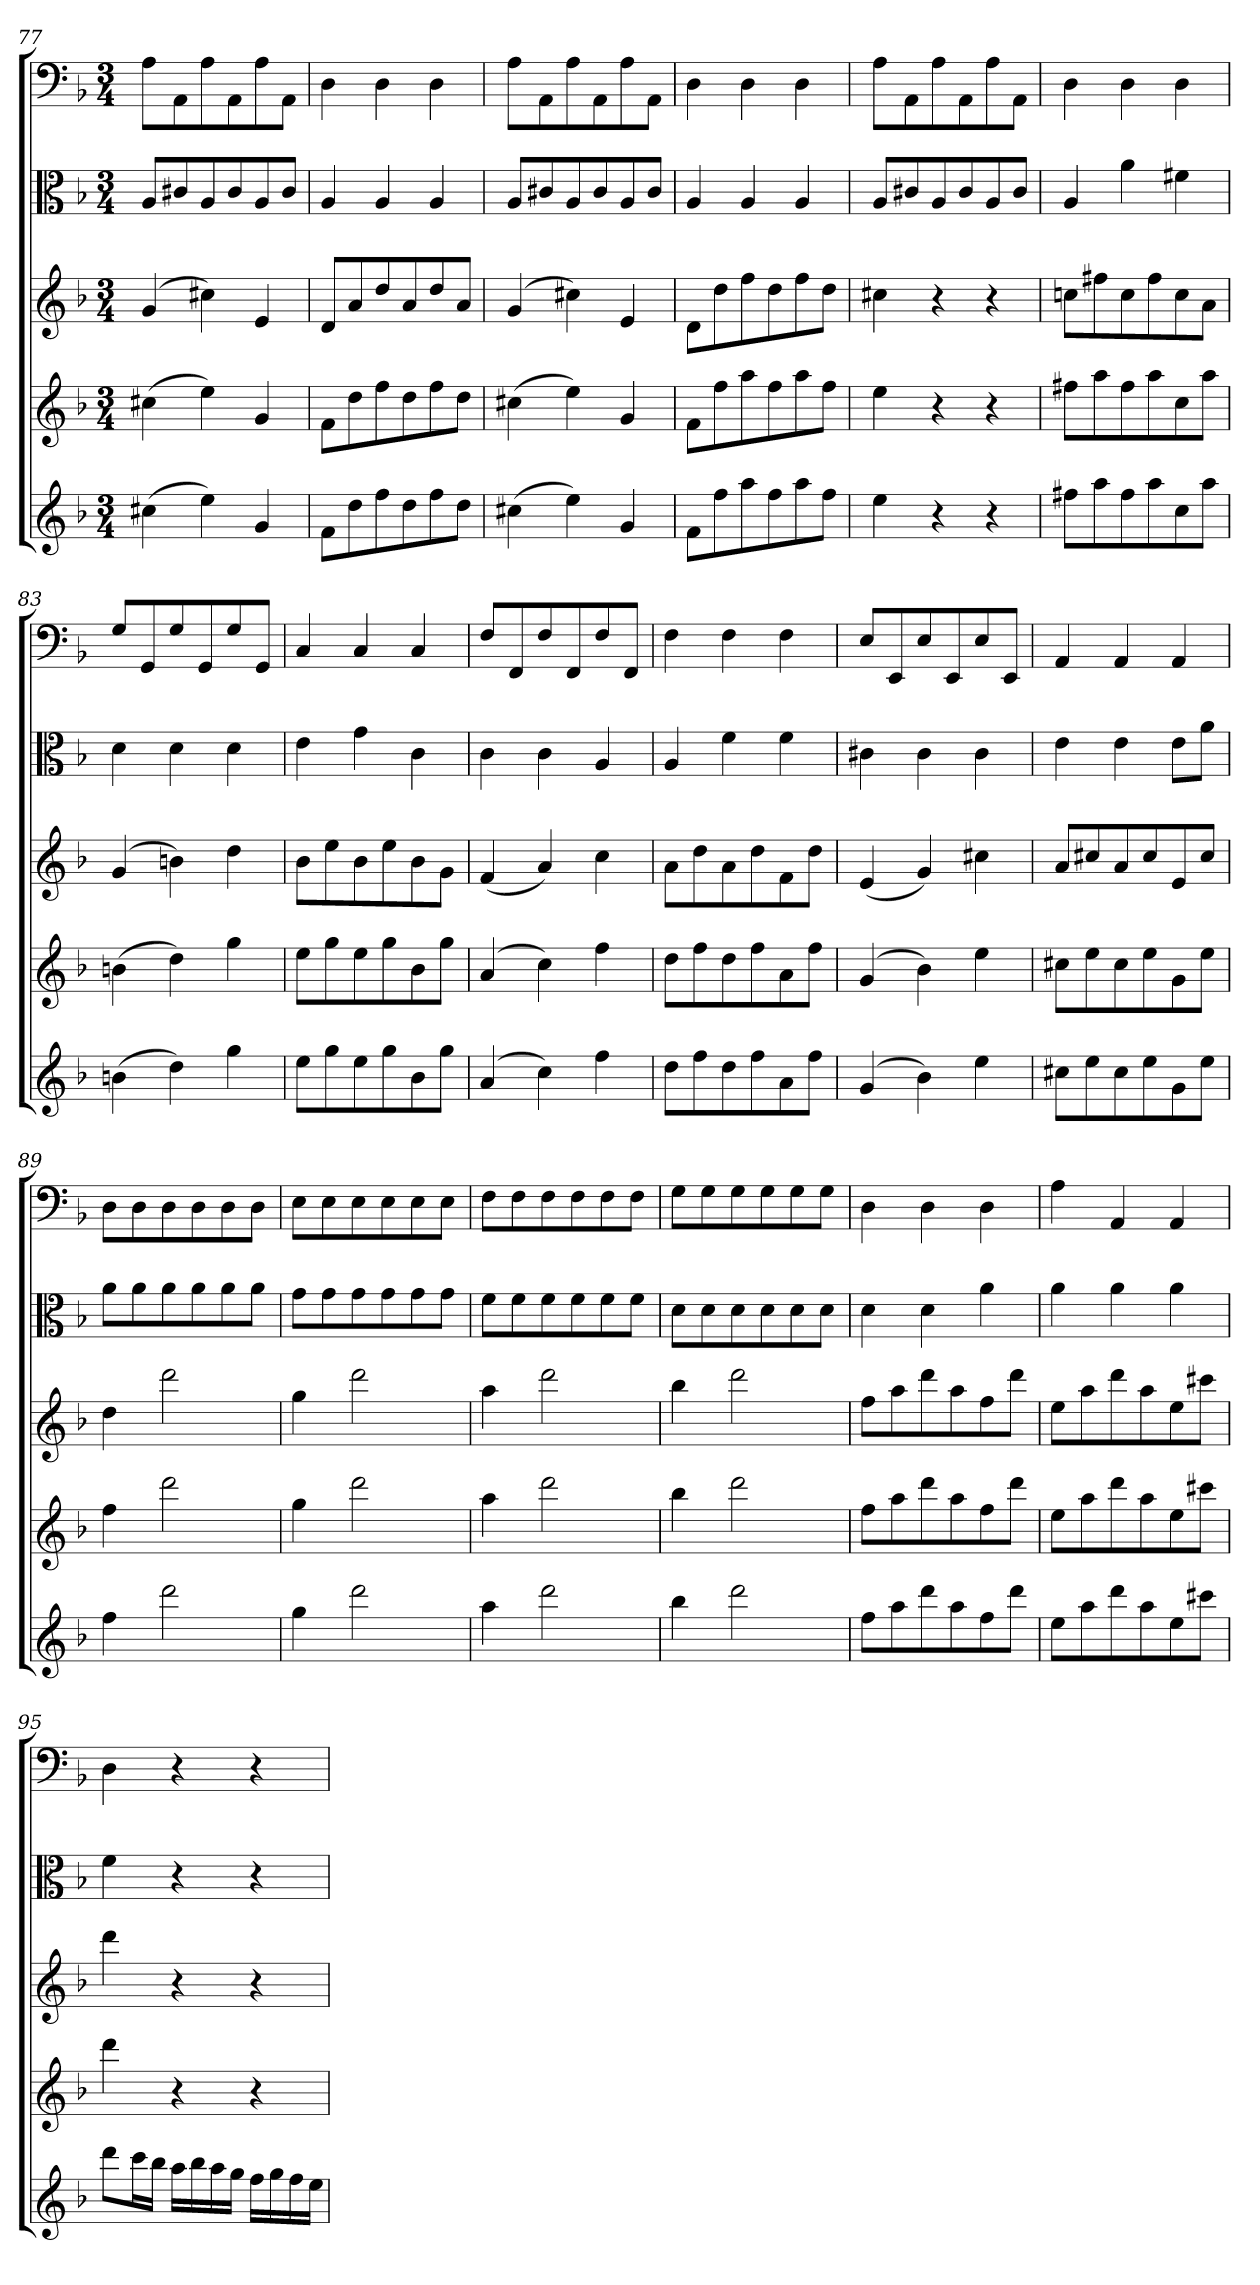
**kern	**kern	**kern	**kern	**kern
*part5	*part4	*part3	*part2	*part1
*staff5	*staff4	*staff3	*staff2	*staff1
*clefG2	*clefG2	*clefG2	*clefC3	*clefF4
*k[b-]	*k[b-]	*k[b-]	*k[b-]	*k[b-]
*d:	*d:	*d:	*d:	*d:
*M3/4	*M3/4	*M3/4	*M3/4	*M3/4
=77	=77	=77	=77	=77
(4cc#X\	(4cc#X\	(4g/	8A/L	8A\L
.	.	.	8c#X/	8AA\
4ee\)	4ee\)	4cc#X\)	8A/	8A\
.	.	.	8c#/	8AA\
4g/	4g/	4e/	8A/	8A\
.	.	.	8c#/J	8AA\J
=78	=78	=78	=78	=78
8f\L	8f\L	8d/L	4A/	4D\
8dd\	8dd\	8a/	.	.
8ff\	8ff\	8dd/	4A/	4D\
8dd\	8dd\	8a/	.	.
8ff\	8ff\	8dd/	4A/	4D\
8dd\J	8dd\J	8a/J	.	.
=79	=79	=79	=79	=79
(4cc#X\	(4cc#X\	(4g/	8A/L	8A\L
.	.	.	8c#X/	8AA\
4ee\)	4ee\)	4cc#X\)	8A/	8A\
.	.	.	8c#/	8AA\
4g/	4g/	4e/	8A/	8A\
.	.	.	8c#/J	8AA\J
=80	=80	=80	=80	=80
8f\L	8f\L	8d\L	4A/	4D\
8ff\	8ff\	8dd\	.	.
8aa\	8aa\	8ff\	4A/	4D\
8ff\	8ff\	8dd\	.	.
8aa\	8aa\	8ff\	4A/	4D\
8ff\J	8ff\J	8dd\J	.	.
=81	=81	=81	=81	=81
4ee\	4ee\	4cc#X\	8A/L	8A\L
.	.	.	8c#X/	8AA\
4r	4r	4r	8A/	8A\
.	.	.	8c#/	8AA\
4r	4r	4r	8A/	8A\
.	.	.	8c#/J	8AA\J
=82	=82	=82	=82	=82
8ff#X\L	8ff#X\L	8ccn\L	4A/	4D\
8aa\	8aa\	8ff#X\	.	.
8ff#\	8ff#\	8cc\	4a\	4D\
8aa\	8aa\	8ff#\	.	.
8cc\	8cc\	8cc\	4f#X\	4D\
8aa\J	8aa\J	8a\J	.	.
=83	=83	=83	=83	=83
(4bn\	(4bn\	(4g/	4d\	8G/L
.	.	.	.	8GG/
4dd\)	4dd\)	4bn\)	4d\	8G/
.	.	.	.	8GG/
4gg\	4gg\	4dd\	4d\	8G/
.	.	.	.	8GG/J
=84	=84	=84	=84	=84
8ee\L	8ee\L	8b-\L	4e\	4C/
8gg\	8gg\	8ee\	.	.
8ee\	8ee\	8b-\	4g\	4C/
8gg\	8gg\	8ee\	.	.
8b-\	8b-\	8b-\	4c\	4C/
8gg\J	8gg\J	8g\J	.	.
=85	=85	=85	=85	=85
(4a/	(4a/	(4f/	4c\	8F/L
.	.	.	.	8FF/
4cc\)	4cc\)	4a/)	4c\	8F/
.	.	.	.	8FF/
4ff\	4ff\	4cc\	4A/	8F/
.	.	.	.	8FF/J
=86	=86	=86	=86	=86
8dd\L	8dd\L	8a\L	4A/	4F\
8ff\	8ff\	8dd\	.	.
8dd\	8dd\	8a\	4f\	4F\
8ff\	8ff\	8dd\	.	.
8a\	8a\	8f\	4f\	4F\
8ff\J	8ff\J	8dd\J	.	.
=87	=87	=87	=87	=87
(4g/	(4g/	(4e/	4c#X\	8E/L
.	.	.	.	8EE/
4b-\)	4b-\)	4g/)	4c#\	8E/
.	.	.	.	8EE/
4ee\	4ee\	4cc#X\	4c#\	8E/
.	.	.	.	8EE/J
=88	=88	=88	=88	=88
8cc#X\L	8cc#X\L	8a/L	4e\	4AA/
8ee\	8ee\	8cc#X/	.	.
8cc#\	8cc#\	8a/	4e\	4AA/
8ee\	8ee\	8cc#/	.	.
8g\	8g\	8e/	8e\L	4AA/
8ee\J	8ee\J	8cc#/J	8a\J	.
=89	=89	=89	=89	=89
4ff\	4ff\	4dd\	8a\L	8D\L
.	.	.	8a\	8D\
2ddd\	2ddd\	2ddd\	8a\	8D\
.	.	.	8a\	8D\
.	.	.	8a\	8D\
.	.	.	8a\J	8D\J
=90	=90	=90	=90	=90
4gg\	4gg\	4gg\	8g\L	8E\L
.	.	.	8g\	8E\
2ddd\	2ddd\	2ddd\	8g\	8E\
.	.	.	8g\	8E\
.	.	.	8g\	8E\
.	.	.	8g\J	8E\J
=91	=91	=91	=91	=91
4aa\	4aa\	4aa\	8f\L	8F\L
.	.	.	8f\	8F\
2ddd\	2ddd\	2ddd\	8f\	8F\
.	.	.	8f\	8F\
.	.	.	8f\	8F\
.	.	.	8f\J	8F\J
=92	=92	=92	=92	=92
4bb-\	4bb-\	4bb-\	8d\L	8G\L
.	.	.	8d\	8G\
2ddd\	2ddd\	2ddd\	8d\	8G\
.	.	.	8d\	8G\
.	.	.	8d\	8G\
.	.	.	8d\J	8G\J
=93	=93	=93	=93	=93
8ff\L	8ff\L	8ff\L	4d\	4D\
8aa\	8aa\	8aa\	.	.
8ddd\	8ddd\	8ddd\	4d\	4D\
8aa\	8aa\	8aa\	.	.
8ff\	8ff\	8ff\	4a\	4D\
8ddd\J	8ddd\J	8ddd\J	.	.
=94	=94	=94	=94	=94
8ee\L	8ee\L	8ee\L	4a\	4A\
8aa\	8aa\	8aa\	.	.
8ddd\	8ddd\	8ddd\	4a\	4AA/
8aa\	8aa\	8aa\	.	.
8ee\	8ee\	8ee\	4a\	4AA/
8ccc#X\J	8ccc#X\J	8ccc#X\J	.	.
=95	=95	=95	=95	=95
8ddd\L	4ddd\	4ddd\	4f\	4D\
16ccc\L	.	.	.	.
16bb-\JJ	.	.	.	.
16aa\LL	4r	4r	4r	4r
16bb-\	.	.	.	.
16aa\	.	.	.	.
16gg\JJ	.	.	.	.
16ff\LL	4r	4r	4r	4r
16gg\	.	.	.	.
16ff\	.	.	.	.
16ee\JJ	.	.	.	.
=	=	=	=	=
*-	*-	*-	*-	*-
